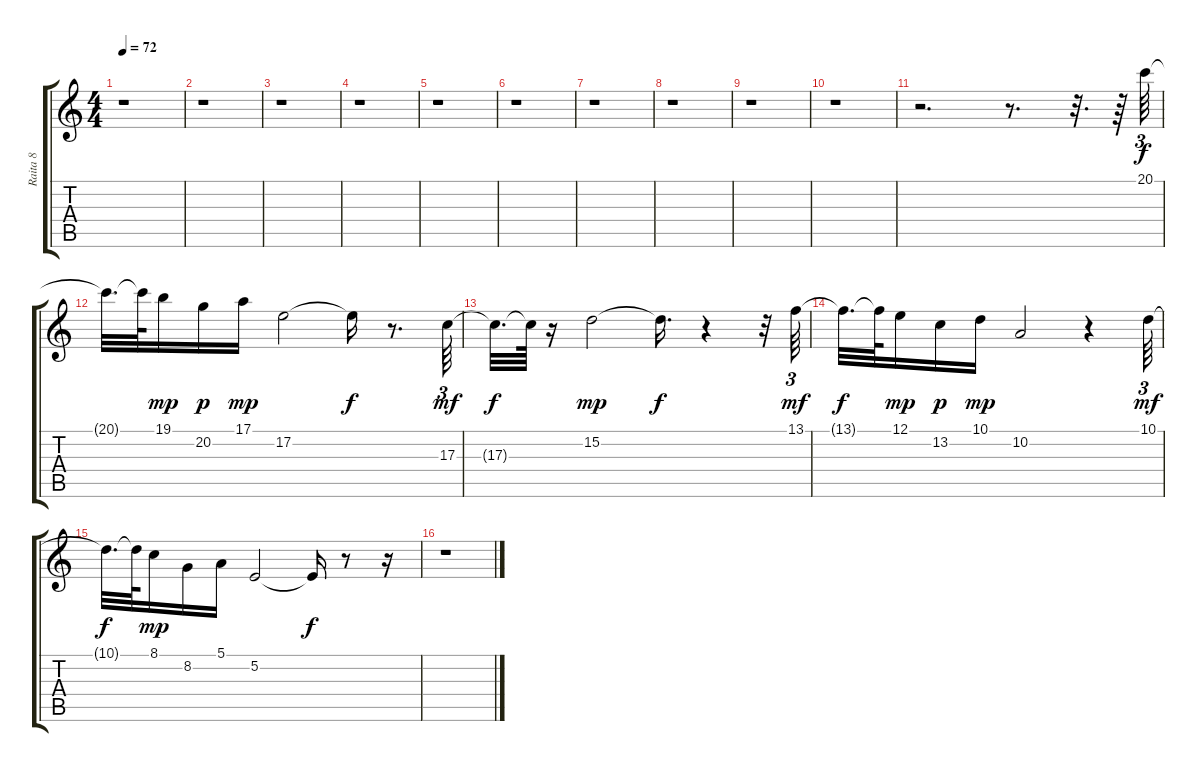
\track ("Raita 8" "Raita 8") {instrument pad7halo}
\staff {score tabs}
\tuning (E4 B3 G3 D3 A2 E2) {hide}
\ts (4 4)
\tempo 72
\clef g2
\ks c
r.1{dy f} |
r.1 |
r.1 |
r.1 |
r.1 |
r.1 |
r.1 |
r.1 |
r.1 |
r.1 |
r.2{d} r.8{d} r.32{d} r.64 20.1.64{tu (3 2)} |
20.1{t}.32{d} 20.1{t}.64 19.1.16{dy mp} 20.2.16{dy p} 17.1.16{dy mp} 17.2.2 17.2{t}.16{dy f} r.8{d} 17.3.64{tu (3 2) dy mf} |
17.3{t}.32{d dy f} 17.3{t}.64 r.16 15.2.2{dy mp} 15.2{t}.16{d dy f} r.4 r.32 13.1.64{tu (3 2) dy mf} |
13.1{t}.32{d dy f} 13.1{t}.64 12.1.16{dy mp} 13.2.16{dy p} 10.1.16{dy mp} 10.2.2 r.4 10.1.64{tu (3 2) dy mf} |
10.1{t}.32{d dy f} 10.1{t}.64 8.1.16{dy mp} 8.2.16 5.1.16 5.2.2 5.2{t}.16{dy f} r.8 r.16 |
r.1
